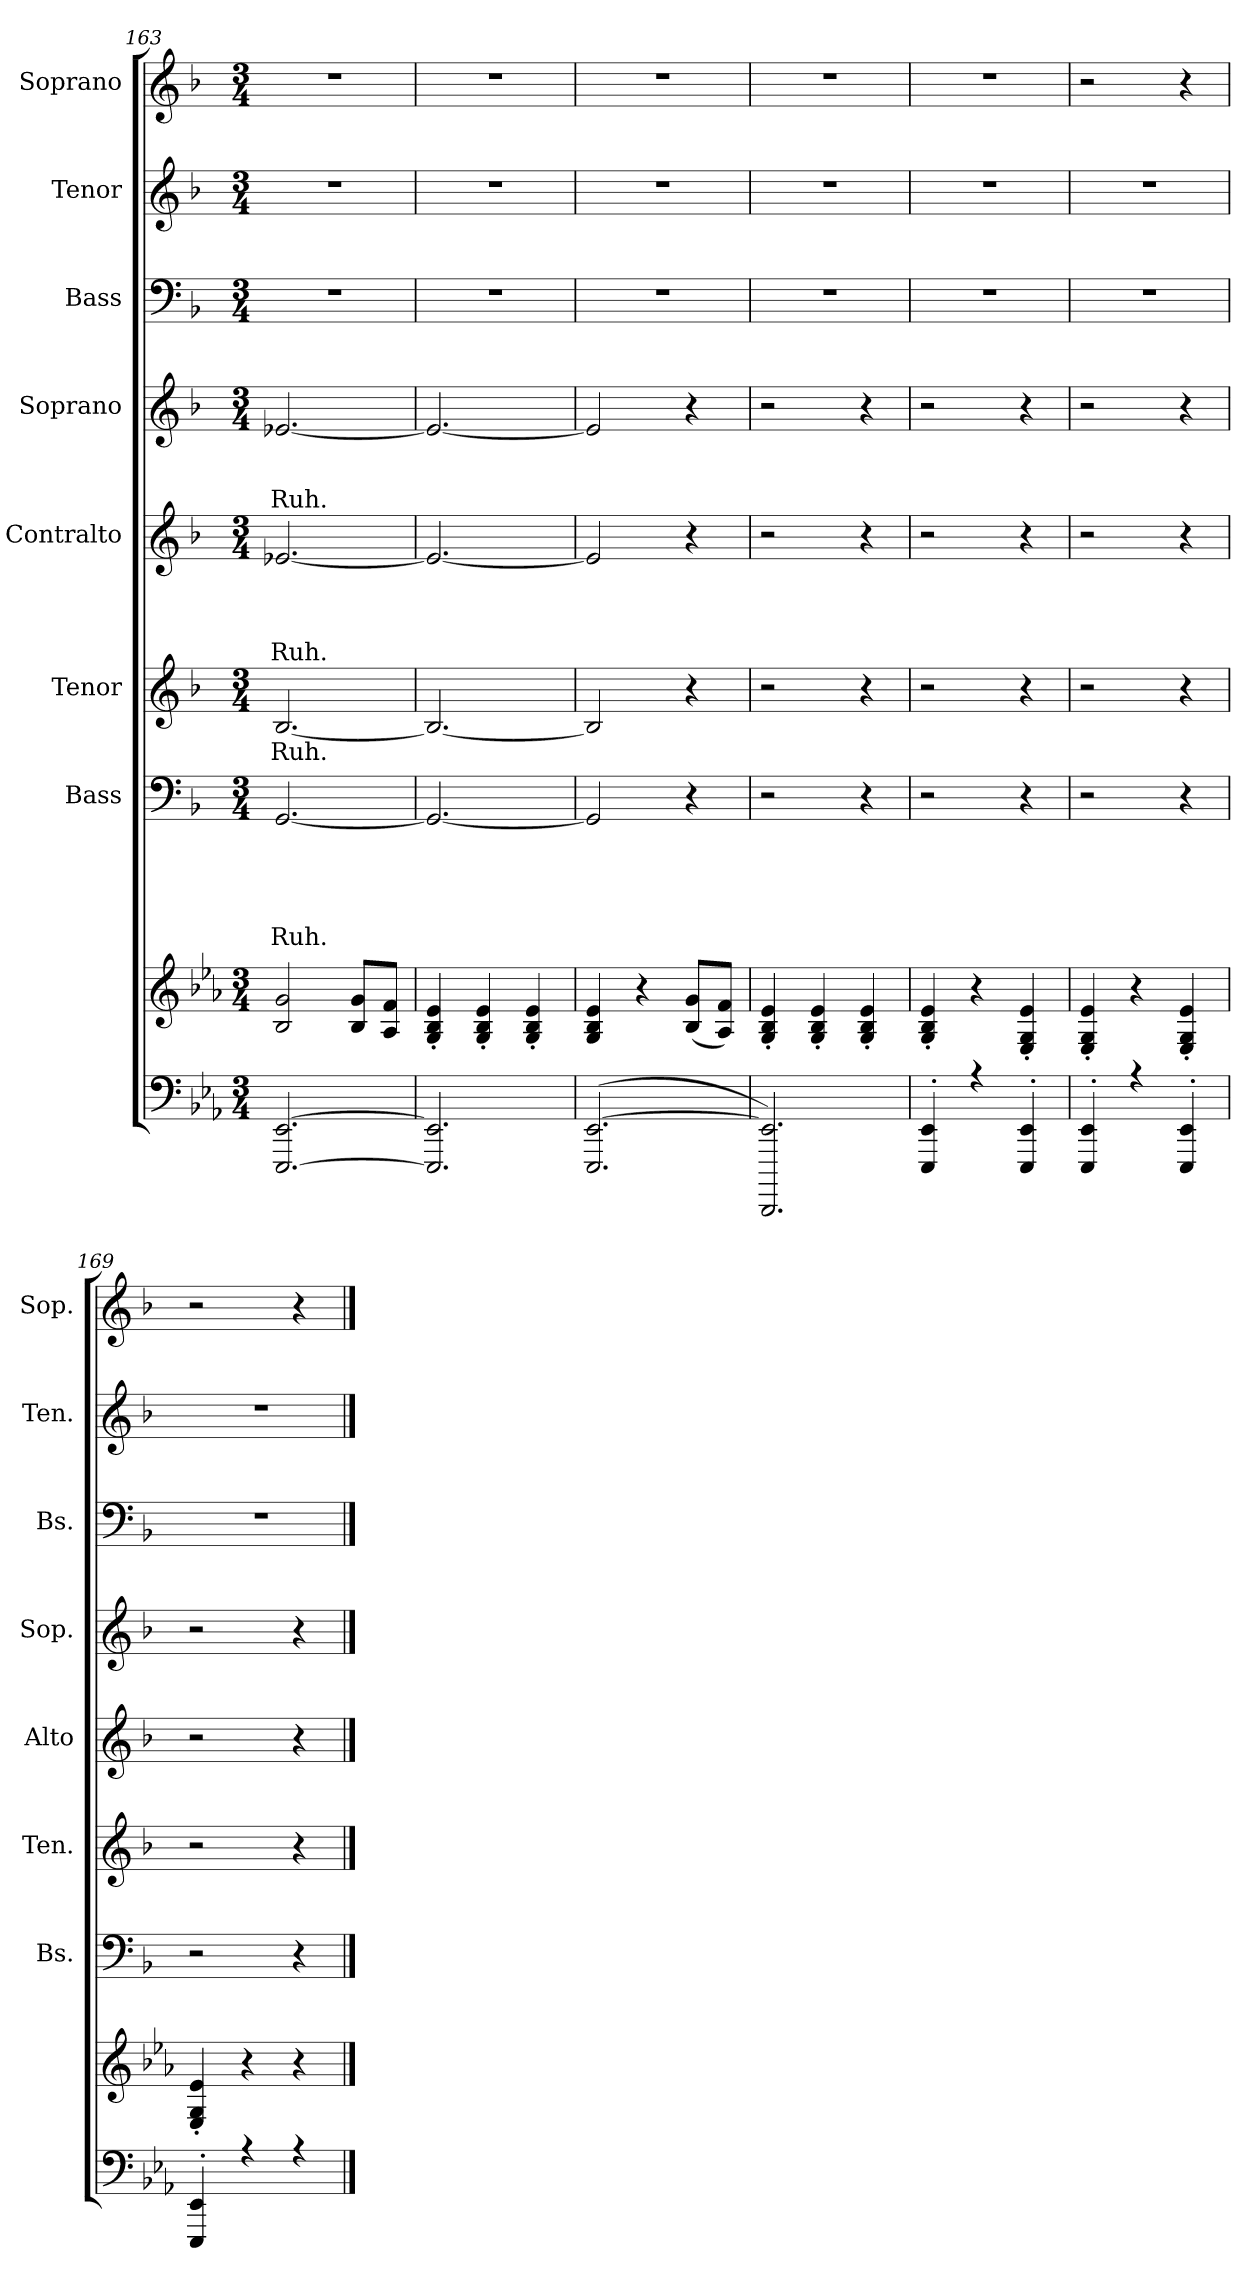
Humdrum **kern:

**kern	**kern	**kern	**text	**text	**text	**text	**text	**kern	**text	**kern	**text	**text	**text	**text	**kern	**text	**text	**text	**kern	**kern	**kern
*part9	*part8	*part7	*part7	*part7	*part7	*part7	*part7	*part6	*part6	*part5	*part5	*part5	*part5	*part5	*part4	*part4	*part4	*part4	*part3	*part2	*part1
*staff9	*staff8	*staff7	*staff7	*staff7	*staff7	*staff7	*staff7	*staff6	*staff6	*staff5	*staff5	*staff5	*staff5	*staff5	*staff4	*staff4	*staff4	*staff4	*staff3	*staff2	*staff1
*	*	*I"Bass	*	*	*	*	*	*I"Tenor	*	*I"Contralto	*	*	*	*	*I"Soprano	*	*	*	*I"Bass	*I"Tenor	*I"Soprano
*	*	*I'Bs.	*	*	*	*	*	*I'Ten.	*	*I'Alto	*	*	*	*	*I'Sop.	*	*	*	*I'Bs.	*I'Ten.	*I'Sop.
*clefF4	*clefG2	*clefF4	*	*	*	*	*	*clefG2	*	*clefG2	*	*	*	*	*clefG2	*	*	*	*clefF4	*clefG2	*clefG2
*	*	*	*	*	*	*	*	*ITrd7c12	*	*	*	*	*	*	*	*	*	*	*	*ITrd7c12	*
*k[b-e-a-]	*k[b-e-a-]	*k[b-]	*	*	*	*	*	*k[b-]	*	*k[b-]	*	*	*	*	*k[b-]	*	*	*	*k[b-]	*k[b-]	*k[b-]
*E-:	*E-:	*F:	*	*	*	*	*	*F:	*	*F:	*	*	*	*	*F:	*	*	*	*F:	*F:	*F:
*M3/4	*M3/4	*M3/4	*	*	*	*	*	*M3/4	*	*M3/4	*	*	*	*	*M3/4	*	*	*	*M3/4	*M3/4	*M3/4
=163	=163	=163	=163	=163	=163	=163	=163	=163	=163	=163	=163	=163	=163	=163	=163	=163	=163	=163	=163	=163	=163
*^	*^	*	*	*	*	*	*	*	*	*	*	*	*	*	*	*	*	*	*	*	*
*	*	*	*^	*	*	*	*	*	*	*	*	*	*	*	*	*	*	*	*	*	*	*	*
*	*	*	*	*^	*	*	*	*	*	*	*	*	*	*	*	*	*	*	*	*	*	*	*	*
!	!	!	!	!	!	!	!	!	!	!	!LO:LY:b	!	!LO:LY:b	!	!	!	!	!LO:LY:b	!	!	!	!LO:LY:b	!	!	!
[<2.EEE-/ [>2.EE-/	2.ryy	2.ryy	2.ryy	2.ryy	2B-/ 2g/	[<2.GG/	.	.	.	.	Ruh.	[<2.BB-/	Ruh.	[<2.e-/	.	.	.	Ruh.	[<2.e-/	.	.	Ruh.	2.r	2.r	2.r
.	.	.	.	.	8B-/ 8g/L	.	.	.	.	.	.	.	.	.	.	.	.	.	.	.	.	.	.	.	.
.	.	.	.	.	8A-/ 8f/J	.	.	.	.	.	.	.	.	.	.	.	.	.	.	.	.	.	.	.	.
=164	=164	=164	=164	=164	=164	=164	=164	=164	=164	=164	=164	=164	=164	=164	=164	=164	=164	=164	=164	=164	=164	=164	=164	=164	=164
2.EEE-/] 2.EE-/]	2.ryy	2.ryy	2.ryy	2.ryy	4G/'> 4B-/'> 4e-/'>	2.GG/_	.	.	.	.	.	2.BB-/_	.	2.e-/_	.	.	.	.	2.e-/_	.	.	.	2.r	2.r	2.r
.	.	.	.	.	4G/'> 4B-/'> 4e-/'>	.	.	.	.	.	.	.	.	.	.	.	.	.	.	.	.	.	.	.	.
.	.	.	.	.	4G/'> 4B-/'> 4e-/'>	.	.	.	.	.	.	.	.	.	.	.	.	.	.	.	.	.	.	.	.
=165	=165	=165	=165	=165	=165	=165	=165	=165	=165	=165	=165	=165	=165	=165	=165	=165	=165	=165	=165	=165	=165	=165	=165	=165	=165
(<2.EEE-/ [>2.EE-/	2.ryy	2.ryy	2.ryy	2.ryy	4G/ 4B-/ 4e-/	2GG/]	.	.	.	.	.	2BB-/]	.	2e-/]	.	.	.	.	2e-/]	.	.	.	2.r	2.r	2.r
.	.	.	.	.	4r	.	.	.	.	.	.	.	.	.	.	.	.	.	.	.	.	.	.	.	.
.	.	.	.	.	(<8B-/ 8g/L	4r	.	.	.	.	.	4r	.	4r	.	.	.	.	4r	.	.	.	.	.	.
.	.	.	.	.	8A-/ 8f/J)	.	.	.	.	.	.	.	.	.	.	.	.	.	.	.	.	.	.	.	.
!!LO:PB:g=z
=166	=166	=166	=166	=166	=166	=166	=166	=166	=166	=166	=166	=166	=166	=166	=166	=166	=166	=166	=166	=166	=166	=166	=166	=166	=166
2.DDDD/ 2.EE-/])	2.ryy	2.ryy	2.ryy	2.ryy	4G/'> 4B-/'> 4e-/'>	2r	.	.	.	.	.	2r	.	2r	.	.	.	.	2r	.	.	.	2.r	2.r	2.r
.	.	.	.	.	4G/'> 4B-/'> 4e-/'>	.	.	.	.	.	.	.	.	.	.	.	.	.	.	.	.	.	.	.	.
.	.	.	.	.	4G/'> 4B-/'> 4e-/'>	4r	.	.	.	.	.	4r	.	4r	.	.	.	.	4r	.	.	.	.	.	.
=167	=167	=167	=167	=167	=167	=167	=167	=167	=167	=167	=167	=167	=167	=167	=167	=167	=167	=167	=167	=167	=167	=167	=167	=167	=167
4EEE-/'> 4EE-/'>	2.ryy	2.ryy	2.ryy	2.ryy	4G/'> 4B-/'> 4e-/'>	2r	.	.	.	.	.	2r	.	2r	.	.	.	.	2r	.	.	.	2.r	2.r	2.r
4r	.	.	.	.	4r	.	.	.	.	.	.	.	.	.	.	.	.	.	.	.	.	.	.	.	.
4EEE-/'> 4EE-/'>	.	.	.	.	4E-/'> 4G/'> 4e-/'>	4r	.	.	.	.	.	4r	.	4r	.	.	.	.	4r	.	.	.	.	.	.
=168	=168	=168	=168	=168	=168	=168	=168	=168	=168	=168	=168	=168	=168	=168	=168	=168	=168	=168	=168	=168	=168	=168	=168	=168	=168
4EEE-/'> 4EE-/'>	2.ryy	2.ryy	2.ryy	2.ryy	4E-/'> 4G/'> 4e-/'>	2r	.	.	.	.	.	2r	.	2r	.	.	.	.	2r	.	.	.	2.r	2.r	2r
4r	.	.	.	.	4r	.	.	.	.	.	.	.	.	.	.	.	.	.	.	.	.	.	.	.	.
4EEE-/'> 4EE-/'>	.	.	.	.	4E-/'> 4G/'> 4e-/'>	4r	.	.	.	.	.	4r	.	4r	.	.	.	.	4r	.	.	.	.	.	4r
=169	=169	=169	=169	=169	=169	=169	=169	=169	=169	=169	=169	=169	=169	=169	=169	=169	=169	=169	=169	=169	=169	=169	=169	=169	=169
4EEE-/'> 4EE-/'>	2.ryy	2.ryy	2.ryy	2.ryy	4E-/'> 4G/'> 4e-/'>	2r	.	.	.	.	.	2r	.	2r	.	.	.	.	2r	.	.	.	2.r	2.r	2r
4r	.	.	.	.	4r	.	.	.	.	.	.	.	.	.	.	.	.	.	.	.	.	.	.	.	.
4r	.	.	.	.	4r	4r	.	.	.	.	.	4r	.	4r	.	.	.	.	4r	.	.	.	.	.	4r
*v	*v	*	*	*	*	*	*	*	*	*	*	*	*	*	*	*	*	*	*	*	*	*	*	*	*
*	*v	*v	*v	*v	*	*	*	*	*	*	*	*	*	*	*	*	*	*	*	*	*	*	*	*
==	==	==	==	==	==	==	==	==	==	==	==	==	==	==	==	==	==	==	==	==	==
*-	*-	*-	*-	*-	*-	*-	*-	*-	*-	*-	*-	*-	*-	*-	*-	*-	*-	*-	*-	*-	*-
